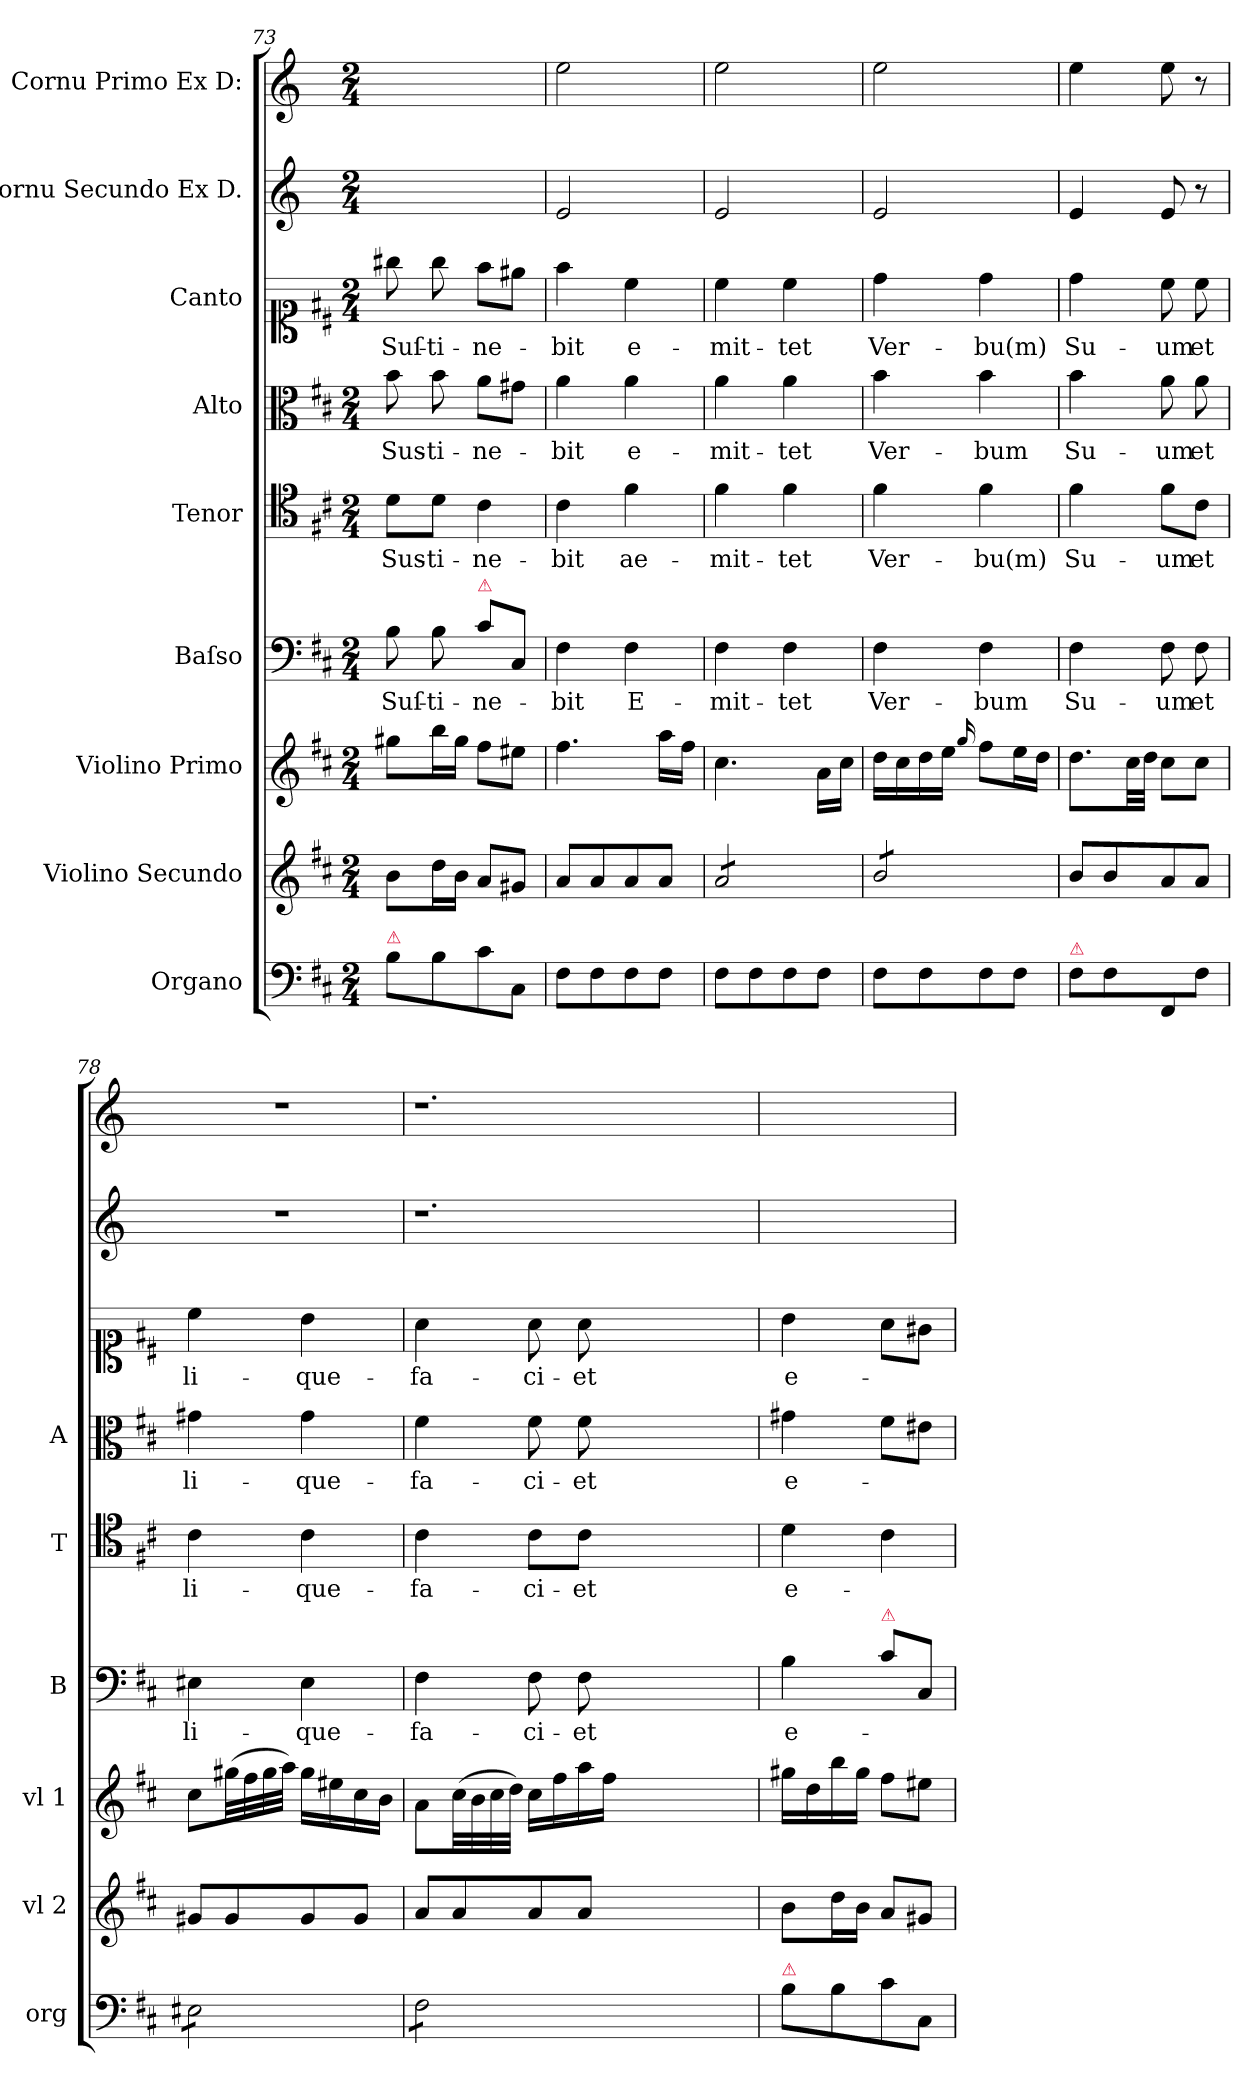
**kern	**kern	**kern	**kern	**text	**kern	**text	**kern	**text	**kern	**text	**kern	**kern
*part9	*part8	*part7	*part6	*part6	*part5	*part5	*part4	*part4	*part3	*part3	*part2	*part1
*staff9	*staff8	*staff7	*staff6	*staff6	*staff5	*staff5	*staff4	*staff4	*staff3	*staff3	*staff2	*staff1
*I"Organo	*I"Violino Secundo	*I"Violino Primo	*I"Baſso	*	*I"Tenor	*	*I"Alto	*	*I"Canto	*	*I"Cornu Secundo Ex D.	*I"Cornu Primo Ex D:
*I'org	*I'vl 2	*I'vl 1	*I'B	*	*I'T	*	*I'A	*	*	*	*	*
*clefF4	*clefG2	*clefG2	*clefF4	*	*clefC4	*	*clefC3	*	*clefC1	*	*clefG2	*clefG2
*	*	*	*	*	*	*	*	*	*	*	*ITrd6c10	*ITrd6c10
*k[f#c#]	*k[f#c#]	*k[f#c#]	*k[f#c#]	*	*k[f#c#]	*	*k[f#c#]	*	*k[f#c#]	*	*k[f#c#]	*k[f#c#]
*D:	*D:	*D:	*D:	*	*D:	*	*D:	*	*D:	*	*D:	*D:
*M2/4	*M2/4	*M2/4	*M2/4	*	*M2/4	*	*M2/4	*	*M2/4	*	*M2/4	*M2/4
=73	=73	=73	=73	=73	=73	=73	=73	=73	=73	=73	=73	=73
!LO:TX:a:color=crimson:t=⚠	!	!	!	!	!	!	!	!	!	!	!	!
8B\L	8b\L	8gg#X\L	8B\	Suſ-	8d\L	Sus-	8b\	Sus-	8gg#X\	Suſ-	2ryy	2ryy
8B\	16dd\L	16bb\L	8B\	-ti-	8d\J	-ti-	8b\	-ti-	8gg#\	-ti-	.	.
.	16b\JJ	16gg#\JJ	.	.	.	.	.	.	.	.	.	.
!	!	!	!LO:TX:a:color=crimson:t=⚠	!	!	!	!	!	!	!	!	!
8c#\	8a/L	8ff#\L	8c#\L	-ne-	4c#\	-ne-	8a\L	-ne-	8ff#\L	-ne-	.	.
8C#/J	8g#X/J	8ee#X\J	8C#/J	.	.	.	8g#X\J	.	8ee#X\J	.	.	.
=74	=74	=74	=74	=74	=74	=74	=74	=74	=74	=74	=74	=74
8F#\L	8a/L	4.ff#\	4F#\	-bit	4c#\	-bit	4a\	-bit	4ff#\	-bit	2F#/	2f#\
8F#\	8a/	.	.	.	.	.	.	.	.	.	.	.
8F#\	8a/	.	4F#\	E-	4f#\	ae-	4a\	e-	4cc#\	e-	.	.
8F#\J	8a/J	16aa\LL	.	.	.	.	.	.	.	.	.	.
.	.	16ff#\JJ	.	.	.	.	.	.	.	.	.	.
=75	=75	=75	=75	=75	=75	=75	=75	=75	=75	=75	=75	=75
*	*tremolo	*	*	*	*	*	*	*	*	*	*	*
8F#\L	8a/L	4.cc#\	4F#\	-mit-	4f#\	-mit-	4a\	-mit-	4cc#\	-mit-	2F#/	2f#\
8F#\	8a/	.	.	.	.	.	.	.	.	.	.	.
8F#\	8a/	.	4F#\	-tet	4f#\	-tet	4a\	-tet	4cc#\	-tet	.	.
8F#\J	8a/J	16a\LL	.	.	.	.	.	.	.	.	.	.
.	.	16cc#\JJ	.	.	.	.	.	.	.	.	.	.
=76	=76	=76	=76	=76	=76	=76	=76	=76	=76	=76	=76	=76
8F#\L	8b/L	16dd\LL	4F#\	Ver-	4f#\	Ver-	4b\	Ver-	4dd\	Ver-	2F#/	2f#\
.	.	16cc#\	.	.	.	.	.	.	.	.	.	.
8F#\	8b/	16dd\	.	.	.	.	.	.	.	.	.	.
.	.	16ee\JJ	.	.	.	.	.	.	.	.	.	.
.	.	16qqgg/	.	.	.	.	.	.	.	.	.	.
8F#\	8b/	8ff#\L	4F#\	-bum	4f#\	-bu(m)	4b\	-bum	4dd\	-bu(m)	.	.
8F#\J	8b/J	16ee\L	.	.	.	.	.	.	.	.	.	.
*	*Xtremolo	*	*	*	*	*	*	*	*	*	*	*
.	.	16dd\JJ	.	.	.	.	.	.	.	.	.	.
=77	=77	=77	=77	=77	=77	=77	=77	=77	=77	=77	=77	=77
!LO:TX:a:color=crimson:t=⚠	!	!	!	!	!	!	!	!	!	!	!	!
8F#\L	8b/L	8.dd\L	4F#\	Su-	4f#\	Su-	4b\	Su-	4dd\	Su-	4F#/	4f#\
8F#\	8b/	.	.	.	.	.	.	.	.	.	.	.
.	.	32cc#\LL	.	.	.	.	.	.	.	.	.	.
.	.	32dd\JJJ	.	.	.	.	.	.	.	.	.	.
8FF#/	8a/	8cc#\L	8F#\	-um	8f#\L	-um	8a\	-um	8cc#\	-um	8F#/	8f#\
8F#\J	8a/J	8cc#\J	8F#\	et	8c#\J	et	8a\	et	8cc#\	et	8r	8r
=78	=78	=78	=78	=78	=78	=78	=78	=78	=78	=78	=78	=78
*tremolo	*	*	*	*	*	*	*	*	*	*	*	*
8E#X\L	8g#X/L	8cc#\L	4E#X\	li-	4c#\	li-	4g#X\	li-	4cc#\	li-	2r	2r
8E#X\	8g#/	(32gg#X\LL	.	.	.	.	.	.	.	.	.	.
.	.	32ff#\	.	.	.	.	.	.	.	.	.	.
.	.	32gg#\	.	.	.	.	.	.	.	.	.	.
.	.	32aa\JJJ)	.	.	.	.	.	.	.	.	.	.
8E#X\	8g#/	16gg#\LL	4E#\	-que-	4c#\	-que-	4g#\	-que-	4b\	-que-	.	.
.	.	16ee#X\	.	.	.	.	.	.	.	.	.	.
8E#X\J	8g#/J	16cc#\	.	.	.	.	.	.	.	.	.	.
.	.	16b\JJ	.	.	.	.	.	.	.	.	.	.
=79	=79	=79	=79	=79	=79	=79	=79	=79	=79	=79	=79	=79
8F#\L	8a/L	8a\L	4F#\	-fa-	4c#\	-fa-	4f#\	-fa-	4a\	-fa-	1.r	1.r
8F#\	8a/	(32cc#\LL	.	.	.	.	.	.	.	.	.	.
.	.	32b\	.	.	.	.	.	.	.	.	.	.
.	.	32cc#\	.	.	.	.	.	.	.	.	.	.
.	.	32dd\JJJ)	.	.	.	.	.	.	.	.	.	.
8F#\	8a/	16cc#\LL	8F#\	-ci-	8c#\L	-ci-	8f#\	-ci-	8a\	-ci-	.	.
.	.	16ff#\	.	.	.	.	.	.	.	.	.	.
8F#\J	8a/J	16aa\	8F#\	-et	8c#\J	-et	8f#\	-et	8a\	-et	.	.
*Xtremolo	*	*	*	*	*	*	*	*	*	*	*	*
.	.	16ff#\JJ	.	.	.	.	.	.	.	.	.	.
1ryy	1ryy	1ryy	1ryy	.	1ryy	.	1ryy	.	1ryy	.	.	.
=80	=80	=80	=80	=80	=80	=80	=80	=80	=80	=80	=80	=80
!LO:TX:a:color=crimson:t=⚠	!	!	!	!	!	!	!	!	!	!	!	!
8B\L	8b\L	16gg#X\LL	4B\	e-	4d\	e-	4g#X\	e-	4b\	e-	2ryy	2ryy
.	.	16dd\	.	.	.	.	.	.	.	.	.	.
8B\	16dd\L	16bb\	.	.	.	.	.	.	.	.	.	.
.	16b\JJ	16gg#\JJ	.	.	.	.	.	.	.	.	.	.
!	!	!	!LO:TX:a:color=crimson:t=⚠	!	!	!	!	!	!	!	!	!
8c#\	8a/L	8ff#\L	8c#\L	.	4c#\	.	8f#\L	.	8a\L	.	.	.
8C#/J	8g#X/J	8ee#X\J	8C#/J	.	.	.	8e#X\J	.	8g#X\J	.	.	.
=	=	=	=	=	=	=	=	=	=	=	=	=
*-	*-	*-	*-	*-	*-	*-	*-	*-	*-	*-	*-	*-
